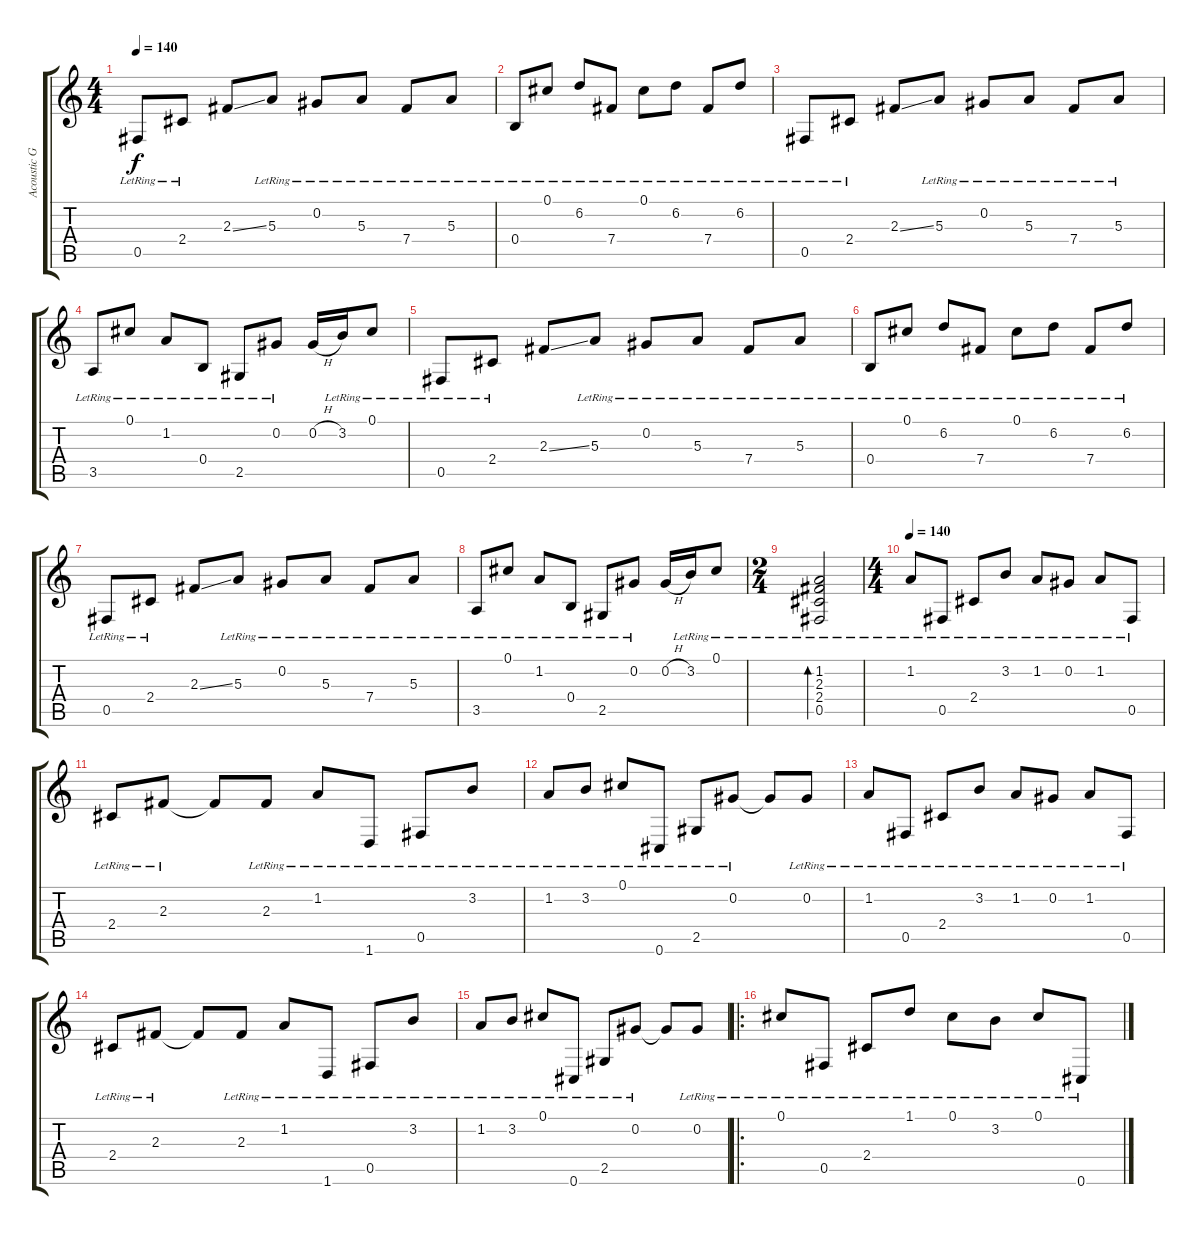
\track ("Acoustic Guitar 1" "Acoustic G") {instrument acousticguitarnylon}
\staff {score tabs}
\tuning (Db4 Ab3 E3 B2 Gb2 Db2) {hide}
\ts (4 4)
\tempo 140
\tempo 90
\tempo 140
\clef g2
\ks c
0.5{lr}.8{dy f instrument acousticguitarnylon} 2.4{lr}.8 2.3{ss}.8 5.3{lr}.8 0.2{lr}.8 5.3{lr}.8 7.4{lr}.8 5.3{lr}.8 |
0.4{lr}.8 0.1{lr}.8 6.2{lr}.8 7.4{lr}.8 0.1{lr}.8 6.2{lr}.8 7.4{lr}.8 6.2{lr}.8 |
0.5{lr}.8 2.4{lr}.8 2.3{ss}.8 5.3{lr}.8 0.2{lr}.8 5.3{lr}.8 7.4{lr}.8 5.3{lr}.8 |
3.5{lr}.8 0.1{lr}.8 1.2{lr}.8 0.4{lr}.8 2.5{lr}.8 0.2{lr}.8 0.2{h}.16 3.2{lr}.16 0.1{lr}.8 |
0.5{lr}.8 2.4{lr}.8 2.3{ss}.8 5.3{lr}.8 0.2{lr}.8 5.3{lr}.8 7.4{lr}.8 5.3{lr}.8 |
0.4{lr}.8 0.1{lr}.8 6.2{lr}.8 7.4{lr}.8 0.1{lr}.8 6.2{lr}.8 7.4{lr}.8 6.2{lr}.8 |
0.5{lr}.8 2.4{lr}.8 2.3{ss}.8 5.3{lr}.8 0.2{lr}.8 5.3{lr}.8 7.4{lr}.8 5.3{lr}.8 |
3.5{lr}.8 0.1{lr}.8 1.2{lr}.8 0.4{lr}.8 2.5{lr}.8 0.2{lr}.8 0.2{h}.16 3.2{lr}.16 0.1{lr}.8 |
\ts (2 4)
(1.2{lr} 2.3{lr} 2.4{lr} 0.5{lr}).2{bd 60} |
\ts (4 4)
\tempo 140
1.2{lr}.8 0.5{lr}.8 2.4{lr}.8 3.2{lr}.8 1.2{lr}.8 0.2{lr}.8 1.2{lr}.8 0.5{lr}.8 |
2.4{lr}.8 2.3{lr}.8 2.3{t}.8 2.3{lr}.8 1.2{lr}.8 1.6{lr}.8 0.5{lr}.8 3.2{lr}.8 |
1.2{lr}.8 3.2{lr}.8 0.1{lr}.8 0.6{lr}.8 2.5{lr}.8 0.2{lr}.8 0.2{t}.8 0.2{lr}.8 |
1.2{lr}.8 0.5{lr}.8 2.4{lr}.8 3.2{lr}.8 1.2{lr}.8 0.2{lr}.8 1.2{lr}.8 0.5{lr}.8 |
2.4{lr}.8 2.3{lr}.8 2.3{t}.8 2.3{lr}.8 1.2{lr}.8 1.6{lr}.8 0.5{lr}.8 3.2{lr}.8 |
1.2{lr}.8 3.2{lr}.8 0.1{lr}.8 0.6{lr}.8 2.5{lr}.8 0.2{lr}.8 0.2{t}.8 0.2{lr}.8 |
\ro
0.1{lr}.8 0.5{lr}.8 2.4{lr}.8 1.1{lr}.8 0.1{lr}.8 3.2{lr}.8 0.1{lr}.8 0.6{lr}.8
